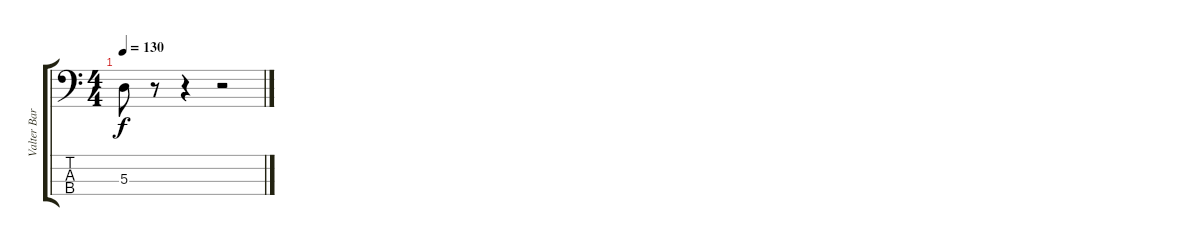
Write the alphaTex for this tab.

\track ("Valter Barros" "Valter Bar") {instrument electricbasspick}
\staff {score tabs}
\tuning (G2 D2 A1 E1) {hide}
\ts (4 4)
\tempo 130
\clef f4
\ks c
5.3.8{dy f} r.8 r.4 r.2
